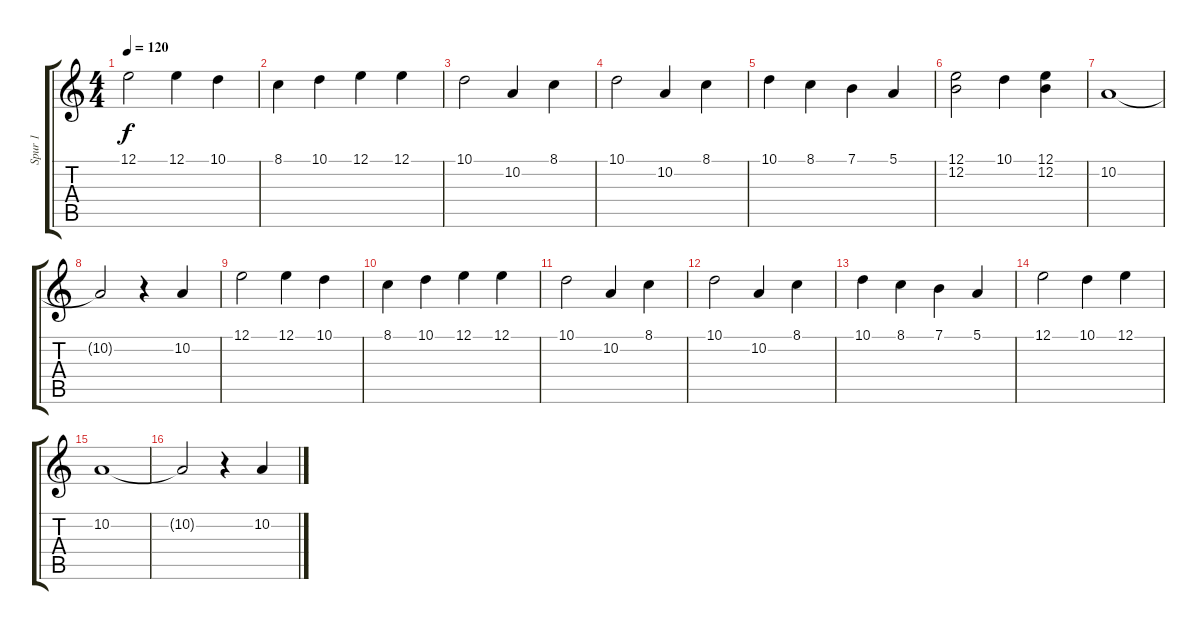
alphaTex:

\track ("Spur 1" "Spur 1") {instrument stringensemble1}
\staff {score tabs}
\tuning (E4 B3 G3 D3 A2 E2) {hide}
\ts (4 4)
\tempo 120
\clef g2
\ks c
12.1.2{dy f} 12.1.4 10.1.4 |
8.1.4 10.1.4 12.1.4 12.1.4 |
10.1.2 10.2.4 8.1.4 |
10.1.2 10.2.4 8.1.4 |
10.1.4 8.1.4 7.1.4 5.1.4 |
(12.1 12.2).2 10.1.4 (12.1 12.2).4 |
10.2.1 |
10.2{t}.2 r.4 10.2.4 |
12.1.2 12.1.4 10.1.4 |
8.1.4 10.1.4 12.1.4 12.1.4 |
10.1.2 10.2.4 8.1.4 |
10.1.2 10.2.4 8.1.4 |
10.1.4 8.1.4 7.1.4 5.1.4 |
12.1.2 10.1.4 12.1.4 |
10.2.1 |
10.2{t}.2 r.4 10.2.4
